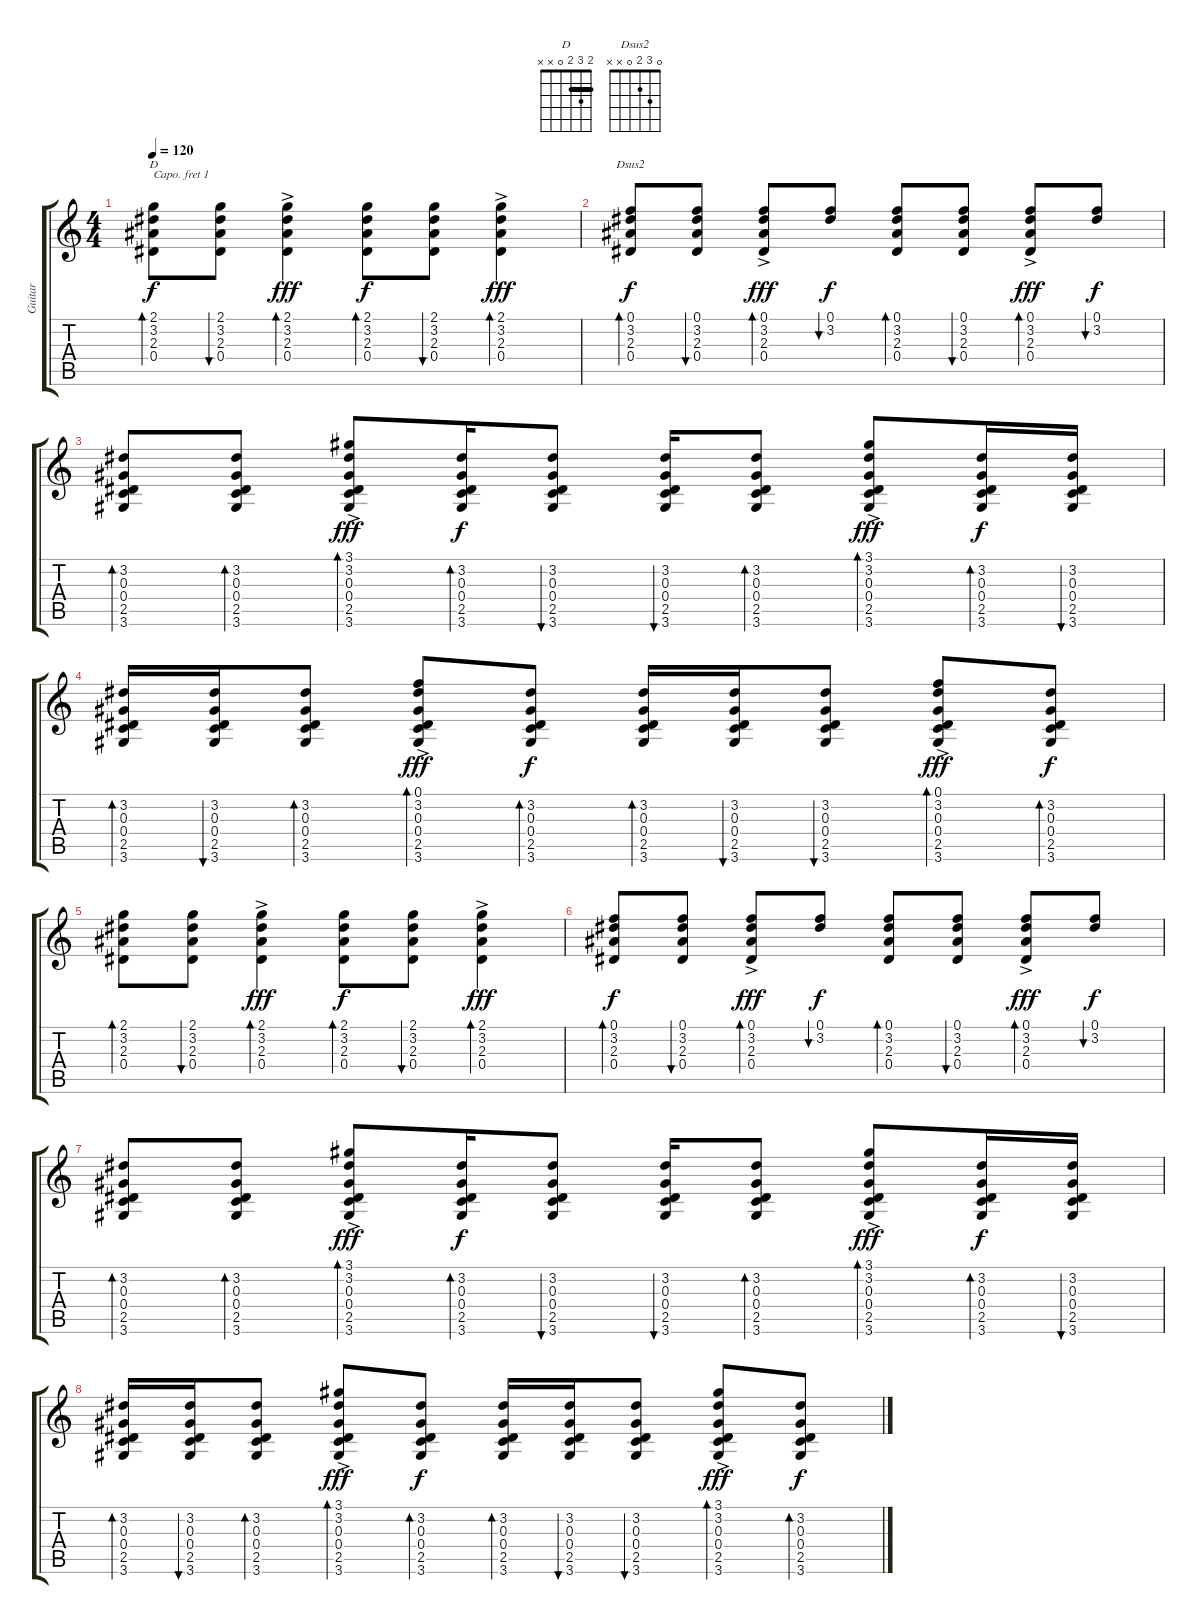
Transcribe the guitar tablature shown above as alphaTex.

\track ("Guitar" "Guitar") {instrument acousticguitarsteel}
\staff {score tabs}
\capo 1
\tuning (E4 B3 G3 D3 A2 E2) {hide}
\chord ("D" 2 3 2 0 x x) {barre 2}
\chord ("Dsus2" 0 3 2 0 x x)
\ts (4 4)
\tempo 120
\clef g2
\ks c
(2.1 3.2 2.3 0.4).8{bd 60 ch "D" dy f} (2.1 3.2 2.3 0.4).8{bu 60} (2.1{ac} 3.2{ac} 2.3{ac} 0.4{ac}).4{bd 60 dy fff} (2.1 3.2 2.3 0.4).8{bd 60 dy f} (2.1 3.2 2.3 0.4).8{bu 60} (2.1{ac} 3.2 2.3{ac} 0.4{ac}).4{bd 60 dy fff} |
(0.1 3.2 2.3 0.4).8{bd 60 ch "Dsus2" dy f} (0.1 3.2 2.3 0.4).8{bu 60} (0.1{ac} 3.2{ac} 2.3{ac} 0.4{ac}).8{bd 60 dy fff} (0.1 3.2).8{bu 60 dy f} (0.1 3.2 2.3 0.4).8{bd 60} (0.1 3.2 2.3 0.4).8{bu 60} (0.1{ac} 3.2{ac} 2.3{ac} 0.4{ac}).8{bd 60 dy fff} (0.1 3.2).8{bu 60 dy f} |
(3.2 0.3 0.4 2.5 3.6).8{bd 60} (3.2 0.3 0.4 2.5 3.6).8{bd 60} (3.1{ac} 3.2{ac} 0.3{ac} 0.4{ac} 2.5{ac} 3.6{ac}).8{bd 60 dy fff} (3.2 0.3 0.4 2.5 3.6).16{bd 60 dy f} (3.2 0.3 0.4 2.5 3.6).8{bu 60} (3.2 0.3 0.4 2.5 3.6).16{bu 60} (3.2 0.3 0.4 2.5 3.6).8{bd 60} (3.1{ac} 3.2{ac} 0.3{ac} 0.4{ac} 2.5{ac} 3.6{ac}).8{bd 60 dy fff} (3.2 0.3 0.4 2.5 3.6).16{bd 60 dy f} (3.2 0.3 0.4 2.5 3.6).16{bu 60} |
(3.2 0.3 0.4 2.5 3.6).16{bd 60} (3.2 0.3 0.4 2.5 3.6).16{bu 60} (3.2 0.3 0.4 2.5 3.6).8{bd 60} (0.1{ac} 3.2{ac} 0.3{ac} 0.4{ac} 2.5{ac} 3.6{ac}).8{bd 60 dy fff} (3.2 0.3 0.4 2.5 3.6).8{bd 60 dy f} (3.2 0.3 0.4 2.5 3.6).16{bd 60} (3.2 0.3 0.4 2.5 3.6).16{bu 60} (3.2 0.3 0.4 2.5 3.6).8{bu 60} (0.1{ac} 3.2{ac} 0.3{ac} 0.4{ac} 2.5{ac} 3.6{ac}).8{bd 60 dy fff} (3.2 0.3 0.4 2.5 3.6).8{bd 60 dy f} |
(2.1 3.2 2.3 0.4).8{bd 60} (2.1 3.2 2.3 0.4).8{bu 60} (2.1{ac} 3.2{ac} 2.3{ac} 0.4{ac}).4{bd 60 dy fff} (2.1 3.2 2.3 0.4).8{bd 60 dy f} (2.1 3.2 2.3 0.4).8{bu 60} (2.1{ac} 3.2 2.3{ac} 0.4{ac}).4{bd 60 dy fff} |
(0.1 3.2 2.3 0.4).8{bd 60 dy f} (0.1 3.2 2.3 0.4).8{bu 60} (0.1{ac} 3.2{ac} 2.3{ac} 0.4{ac}).8{bd 60 dy fff} (0.1 3.2).8{bu 60 dy f} (0.1 3.2 2.3 0.4).8{bd 60} (0.1 3.2 2.3 0.4).8{bu 60} (0.1{ac} 3.2{ac} 2.3{ac} 0.4{ac}).8{bd 60 dy fff} (0.1 3.2).8{bu 60 dy f} |
(3.2 0.3 0.4 2.5 3.6).8{bd 60} (3.2 0.3 0.4 2.5 3.6).8{bd 60} (3.1{ac} 3.2{ac} 0.3{ac} 0.4{ac} 2.5{ac} 3.6{ac}).8{bd 60 dy fff} (3.2 0.3 0.4 2.5 3.6).16{bd 60 dy f} (3.2 0.3 0.4 2.5 3.6).8{bu 60} (3.2 0.3 0.4 2.5 3.6).16{bu 60} (3.2 0.3 0.4 2.5 3.6).8{bd 60} (3.1{ac} 3.2{ac} 0.3{ac} 0.4{ac} 2.5{ac} 3.6{ac}).8{bd 60 dy fff} (3.2 0.3 0.4 2.5 3.6).16{bd 60 dy f} (3.2 0.3 0.4 2.5 3.6).16{bu 60} |
(3.2 0.3 0.4 2.5 3.6).16{bd 60} (3.2 0.3 0.4 2.5 3.6).16{bu 60} (3.2 0.3 0.4 2.5 3.6).8{bd 60} (3.1{ac} 3.2{ac} 0.3{ac} 0.4{ac} 2.5{ac} 3.6{ac}).8{bd 60 dy fff} (3.2 0.3 0.4 2.5 3.6).8{bd 60 dy f} (3.2 0.3 0.4 2.5 3.6).16{bd 60} (3.2 0.3 0.4 2.5 3.6).16{bu 60} (3.2 0.3 0.4 2.5 3.6).8{bu 60} (3.1{ac} 3.2{ac} 0.3{ac} 0.4{ac} 2.5{ac} 3.6{ac}).8{bd 60 dy fff} (3.2 0.3 0.4 2.5 3.6).8{bd 60 dy f}
